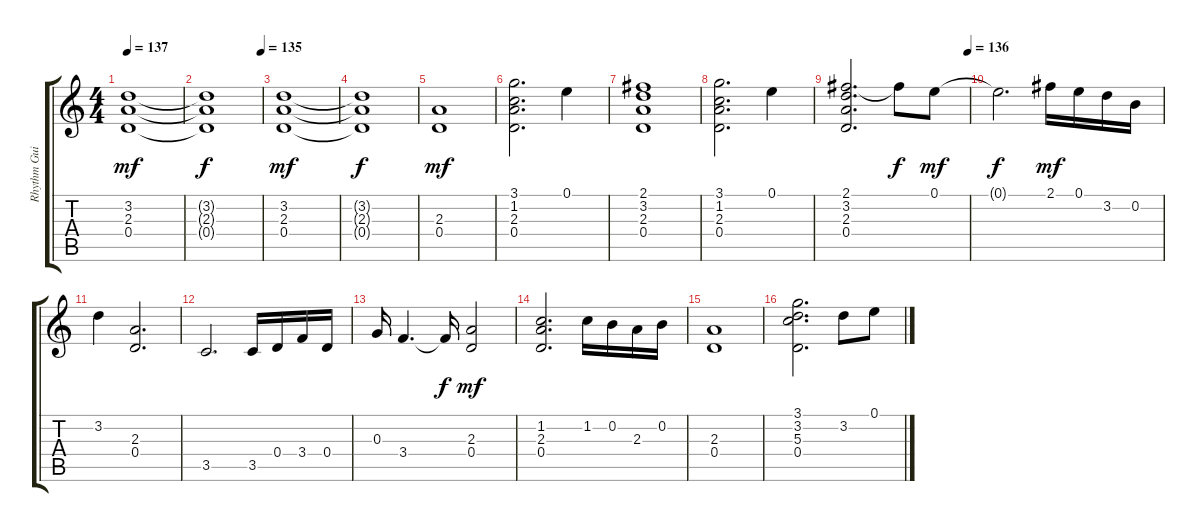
\track ("Rhythm Guitar (Left)" "Rhythm Gui") {instrument distortionguitar}
\staff {score tabs}
\tuning (E4 B3 G3 D3 A2 E2) {hide}
\ts (4 4)
\tempo 137
\clef g2
\ks c
(3.2 2.3 0.4).1{dy mf} |
\tempo (135 0.99375)
(3.2{t} 2.3{t} 0.4{t}).1{dy f} |
(3.2 2.3 0.4).1{dy mf} |
(3.2{t} 2.3{t} 0.4{t}).1{dy f} |
(2.3 0.4).1{dy mf} |
(3.1 1.2 2.3 0.4).2{d} 0.1.4 |
(2.1 3.2 2.3 0.4).1 |
(3.1 1.2 2.3 0.4).2{d} 0.1.4 |
\tempo (136 0.99375)
(2.1 3.2 2.3 0.4).2{d} 2.1{t}.8{dy f} 0.1.8{dy mf} |
0.1{t}.2{d dy f} 2.1.16{dy mf} 0.1.16 3.2.16 0.2.16 |
3.2.4 (2.3 0.4).2{d} |
3.5.2{d} 3.5.16 0.4.16 3.4.16 0.4.16 |
0.3.16 3.4.4{d} 3.4{t}.16{dy f} (2.3 0.4).2{dy mf} |
(1.2 2.3 0.4).2{d} 1.2.16 0.2.16 2.3.16 0.2.16 |
(2.3 0.4).1 |
(3.1 3.2 5.3 0.4).2{d} 3.2.8 0.1.8
